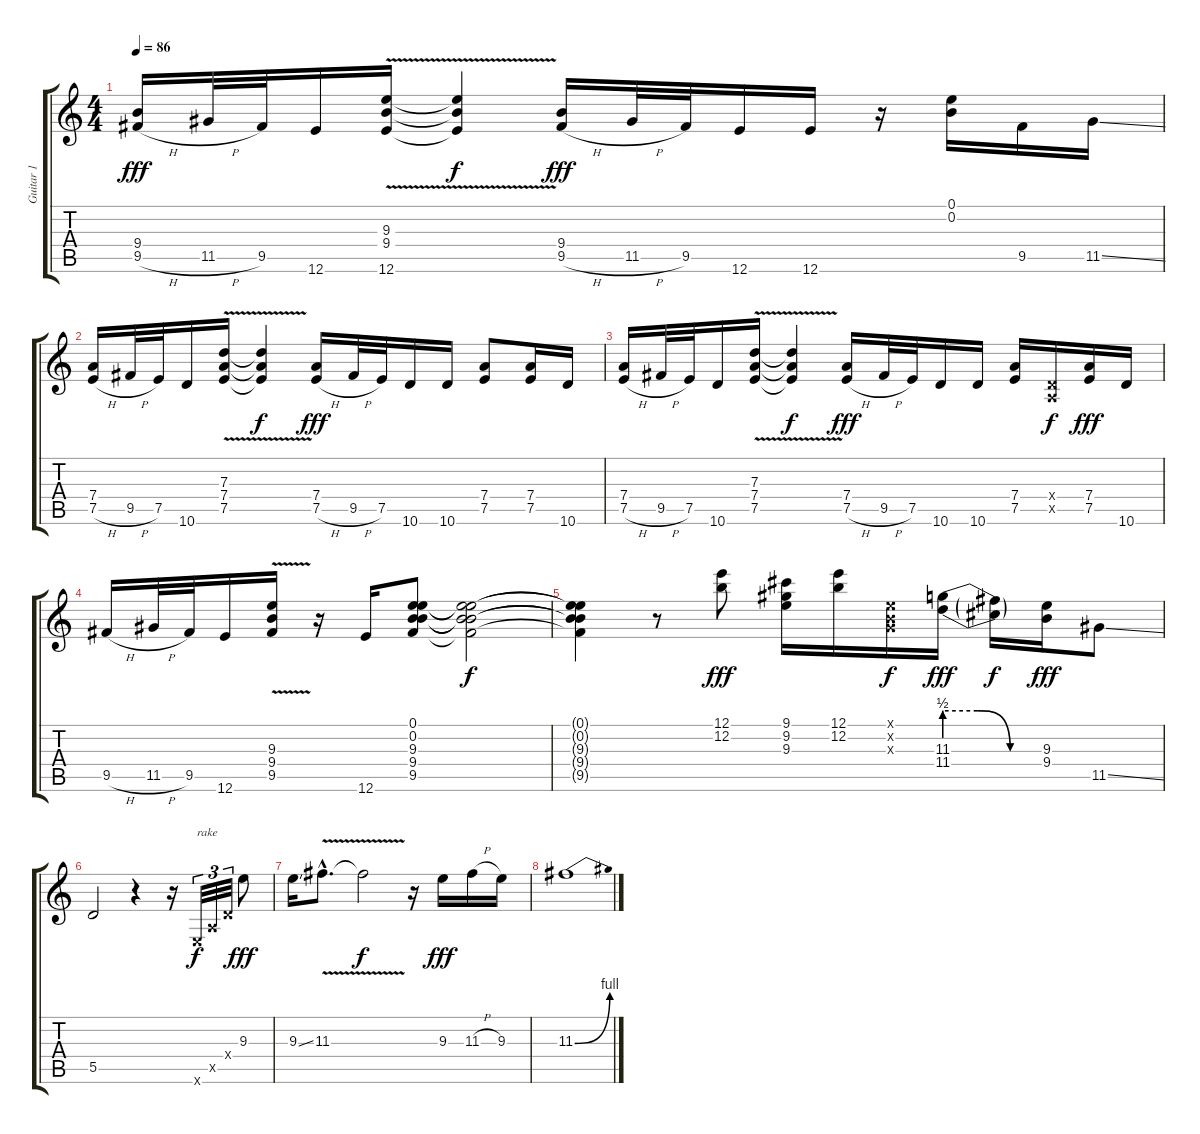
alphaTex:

\track ("Guitar 1" "Guitar 1") {instrument electricguitarclean}
\staff {score tabs}
\tuning (E4 B3 G3 D3 A2 E2) {hide}
\ts (4 4)
\tempo 86
\clef g2
\ks c
(9.4 9.5{h}).16{dy fff} 11.5{h}.32 9.5.32 12.6.16 (9.3{v} 9.4{v} 12.6{v}).16 (9.3{t} 9.4{t} 12.6{t}).4{dy f} (9.4 9.5{h}).16{dy fff} 11.5{h}.32 9.5.32 12.6.16 12.6.16 r.16 (0.1 0.2).16 9.5.16 11.5{ss}.16 |
(7.4 7.5{h}).16 9.5{h}.32 7.5.32 10.6.16 (7.3{v} 7.4{v} 7.5{v}).16 (7.3{t} 7.4{t} 7.5{t}).4{dy f} (7.4 7.5{h}).16{dy fff} 9.5{h}.32 7.5.32 10.6.16 10.6.16 (7.4 7.5).8 (7.4 7.5).16 10.6.16 |
(7.4 7.5{h}).16 9.5{h}.32 7.5.32 10.6.16 (7.3{v} 7.4{v} 7.5{v}).16 (7.3{t} 7.4{t} 7.5{t}).4{dy f} (7.4 7.5{h}).16{dy fff} 9.5{h}.32 7.5.32 10.6.16 10.6.16 (7.4 7.5).16 (0.4{x} 0.5{x}).16{dy f} (7.4 7.5).16{dy fff} 10.6.16 |
9.5{h}.16 11.5{h}.32 9.5.32 12.6.16 (9.3{v} 9.4{v} 9.5{v}).16 r.16 12.6.16 (0.1 0.2 9.3 9.4 9.5).8 (0.1{t} 0.2{t} 9.3{t} 9.4{t} 9.5{t}).2{dy f} |
(0.1{t} 0.2{t} 9.3{t} 9.4{t} 9.5{t}).4 r.8 (12.1 12.2).8{dy fff} (9.1 9.2 9.3).16 (12.1 12.2).16 (0.1{x} 0.2{x} 0.3{x}).16{dy f} (11.3{be (custom 0 2 20 2 40 0 60 0)} 11.4{be (custom 0 2 20 2 40 0 60 0)}).16{dy fff} (11.3{t} 11.4{t}).16{dy f} (9.3 9.4).16{dy fff} 11.5{ss}.8 |
5.5.2 r.4 r.16 0.6{x}.32{tu (3 2) txt "rake" dy f} 0.5{x}.32{tu (3 2)} 0.4{x}.32{tu (3 2)} 9.3.8{dy fff} |
9.3{ss}.16 11.3{v hac}.8{d} 11.3{t}.2{dy f} r.16 9.3.16{dy fff} 11.3{h}.16 9.3.16 |
11.3{be (bend 0 0 60 4)}.1
